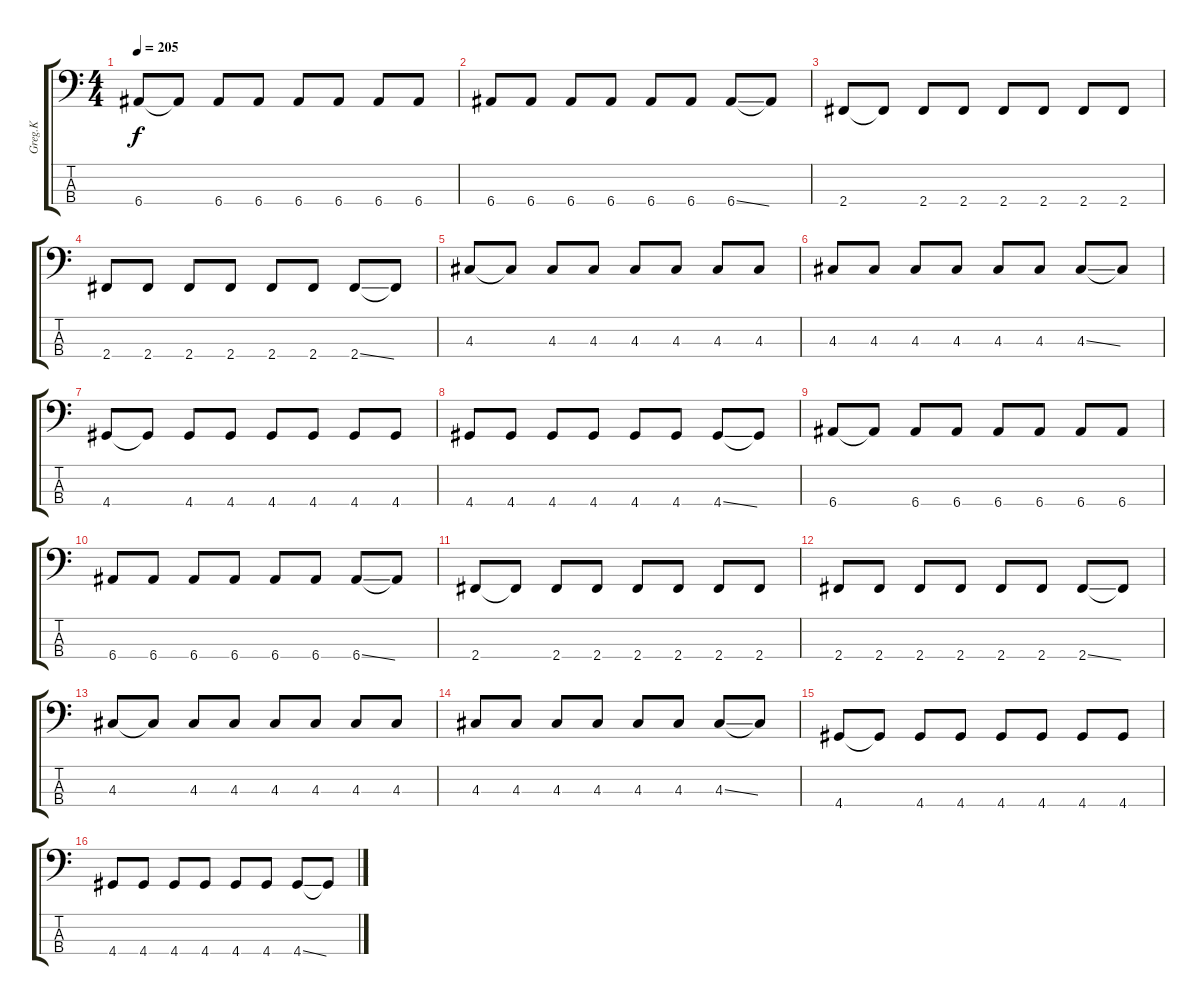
\track ("Greg.K" "Greg.K") {instrument electricbasspick}
\staff {score tabs}
\tuning (G2 D2 A1 E1) {hide}
\ts (4 4)
\tempo 205
\clef f4
\ks c
6.4.8{dy f} 6.4{t}.8 6.4.8 6.4.8 6.4.8 6.4.8 6.4.8 6.4.8 |
6.4.8 6.4.8 6.4.8 6.4.8 6.4.8 6.4.8 6.4{ss}.8 6.4{t}.8 |
2.4.8 2.4{t}.8 2.4.8 2.4.8 2.4.8 2.4.8 2.4.8 2.4.8 |
2.4.8 2.4.8 2.4.8 2.4.8 2.4.8 2.4.8 2.4{ss}.8 2.4{t}.8 |
4.3.8 4.3{t}.8 4.3.8 4.3.8 4.3.8 4.3.8 4.3.8 4.3.8 |
4.3.8 4.3.8 4.3.8 4.3.8 4.3.8 4.3.8 4.3{ss}.8 4.3{t}.8 |
4.4.8 4.4{t}.8 4.4.8 4.4.8 4.4.8 4.4.8 4.4.8 4.4.8 |
4.4.8 4.4.8 4.4.8 4.4.8 4.4.8 4.4.8 4.4{ss}.8 4.4{t}.8 |
6.4.8 6.4{t}.8 6.4.8 6.4.8 6.4.8 6.4.8 6.4.8 6.4.8 |
6.4.8 6.4.8 6.4.8 6.4.8 6.4.8 6.4.8 6.4{ss}.8 6.4{t}.8 |
2.4.8 2.4{t}.8 2.4.8 2.4.8 2.4.8 2.4.8 2.4.8 2.4.8 |
2.4.8 2.4.8 2.4.8 2.4.8 2.4.8 2.4.8 2.4{ss}.8 2.4{t}.8 |
4.3.8 4.3{t}.8 4.3.8 4.3.8 4.3.8 4.3.8 4.3.8 4.3.8 |
4.3.8 4.3.8 4.3.8 4.3.8 4.3.8 4.3.8 4.3{ss}.8 4.3{t}.8 |
4.4.8 4.4{t}.8 4.4.8 4.4.8 4.4.8 4.4.8 4.4.8 4.4.8 |
4.4.8 4.4.8 4.4.8 4.4.8 4.4.8 4.4.8 4.4{ss}.8 4.4{t}.8
